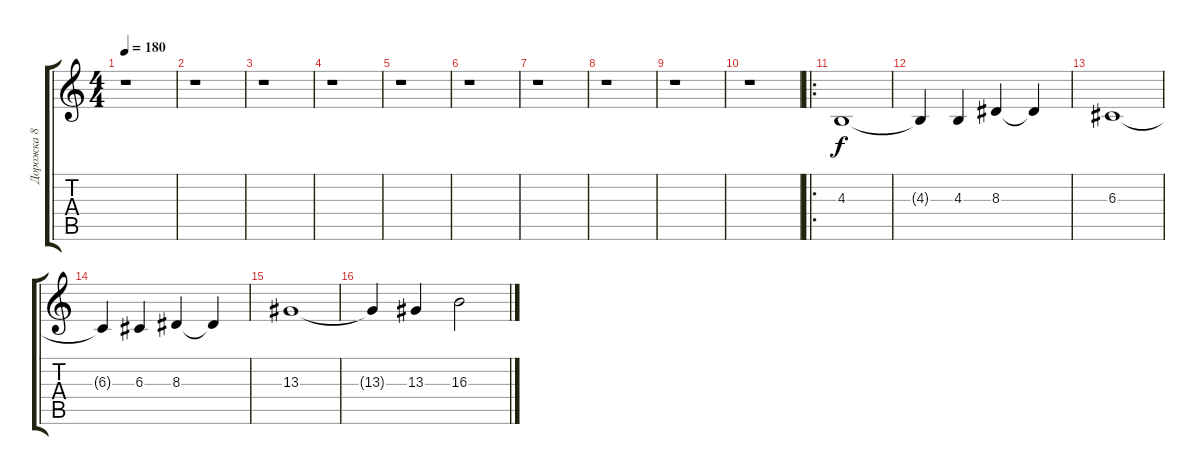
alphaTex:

\track ("Дорожка 8" "Дорожка 8") {instrument pad8sweep}
\staff {score tabs}
\tuning (E4 B3 G3 D3 A2 E2) {hide}
\ts (4 4)
\tempo 180
\clef g2
\ks c
r.1{dy f} |
r.1 |
r.1 |
r.1 |
r.1 |
r.1 |
r.1 |
r.1 |
r.1 |
r.1 |
\ro
4.3.1 |
4.3{t}.4 4.3.4 8.3.4 8.3{t}.4 |
6.3.1 |
6.3{t}.4 6.3.4 8.3.4 8.3{t}.4 |
13.3.1 |
13.3{t}.4 13.3.4 16.3.2
